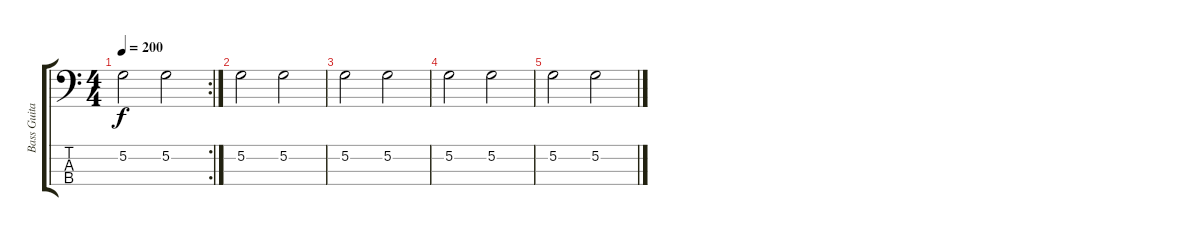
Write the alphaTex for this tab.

\track ("Bass Guitar" "Bass Guita") {instrument electricbassfinger}
\staff {score tabs}
\tuning (G2 D2 A1 E1) {hide}
\rc 2
\ts (4 4)
\tempo 200
\clef f4
\ks c
5.2.2{dy f} 5.2.2 |
5.2.2 5.2.2 |
5.2.2 5.2.2 |
5.2.2 5.2.2 |
5.2.2 5.2.2
